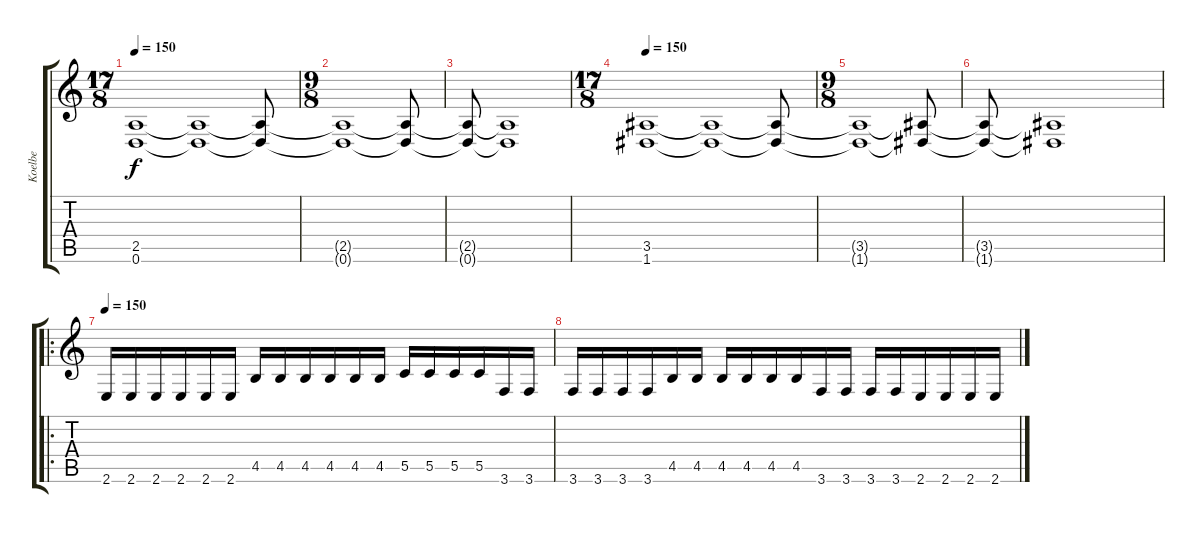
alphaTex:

\track ("Koelbe" "Koelbe") {instrument distortionguitar}
\staff {score tabs}
\tuning (D4 A3 F3 C3 G2 D2) {hide}
\ts (17 8)
\tempo 150
\clef g2
\ks c
(2.5 0.6).1{dy f} (2.5{t} 0.6{t}).1 (2.5{t} 0.6{t}).8 |
\ts (9 8)
(2.5{t} 0.6{t}).1 (2.5{t} 0.6{t}).8 |
(2.5{t} 0.6{t}).8 (2.5{t} 0.6{t}).1 |
\ts (17 8)
\tempo 150
(3.5 1.6).1 (3.5{t} 1.6{t}).1 (3.5{t} 1.6{t}).8 |
\ts (9 8)
(3.5{t} 1.6{t}).1 (3.5{t} 1.6{t}).8 |
(3.5{t} 1.6{t}).8 (3.5{t} 1.6{t}).1 |
\ro
\tempo 150
2.6.16 2.6.16 2.6.16 2.6.16 2.6.16 2.6.16 4.5.16 4.5.16 4.5.16 4.5.16 4.5.16 4.5.16 5.5.16 5.5.16 5.5.16 5.5.16 3.6.16 3.6.16 |
3.6.16 3.6.16 3.6.16 3.6.16 4.5.16 4.5.16 4.5.16 4.5.16 4.5.16 4.5.16 3.6.16 3.6.16 3.6.16 3.6.16 2.6.16 2.6.16 2.6.16 2.6.16
